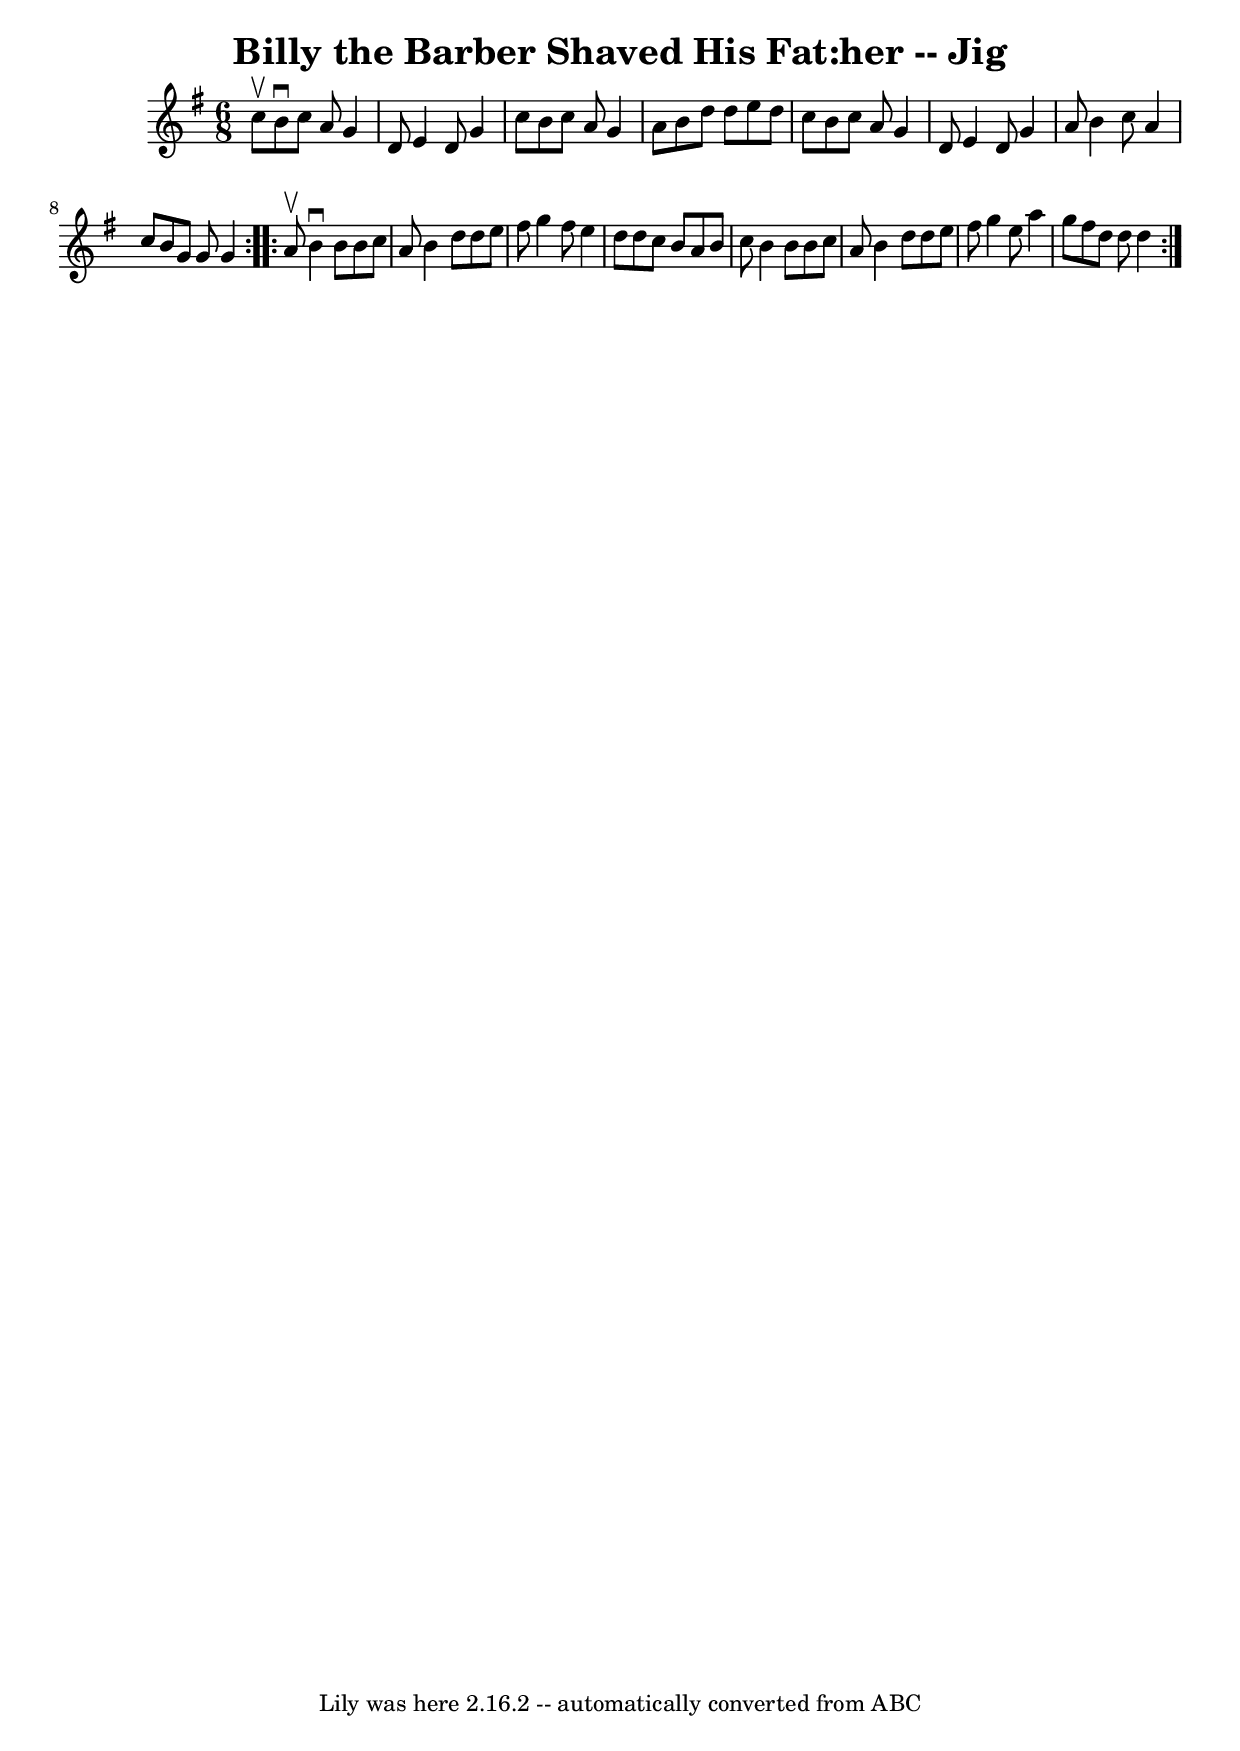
\version "2.16.2"
\include "Mammoth.ily"
\header {
  %% book = "Ryan's Mammoth Collection"
  crossRefNumber = "1"
  footnotes = ""
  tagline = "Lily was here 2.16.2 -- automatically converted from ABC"
  title = "Billy the Barber Shaved His Fat:her -- Jig"

}
voicedefault =  {



  \repeat volta 2 {

    \time 6/8 
    \key g \major
    c''8^\upbow |
    b'8^\downbow c''8 a'8   
    g'4 d'8  |
    e'4 d'8 g'4 c''8  |
    b'8 c''8    
    a'8 g'4 a'8  |
    b'8 d''8 d''8 e''8 d''8 c''8  
    |
    b'8 c''8 a'8 g'4 d'8  |
    e'4 d'8 g'4    
    a'8  |
    b'4 c''8 a'4 c''8  |
    b'8 g'8 g'8 g'4 
    
  } 
  \repeat volta 2 {
    a'8^\upbow |
    b'4^\downbow b'8 b'8    
    c''8 a'8  |
    b'4 d''8 d''8 e''8 fis''8  |
    g''4  
    fis''8 e''4 d''8  |
    d''8 c''8 b'8 a'8 b'8 c''8  
    |
    b'4 b'8 b'8 c''8 a'8  |
    b'4 d''8 d''8   
    e''8 fis''8  |
    g''4 e''8 a''4 g''8  |
    fis''8    
    d''8 d''8 d''4  
  }   

}

\score{
  <<

    \context Staff="default"
    {
      \voicedefault 
      
    }

  >>
  \layout {
    
  }
  \midi {
  }

}
